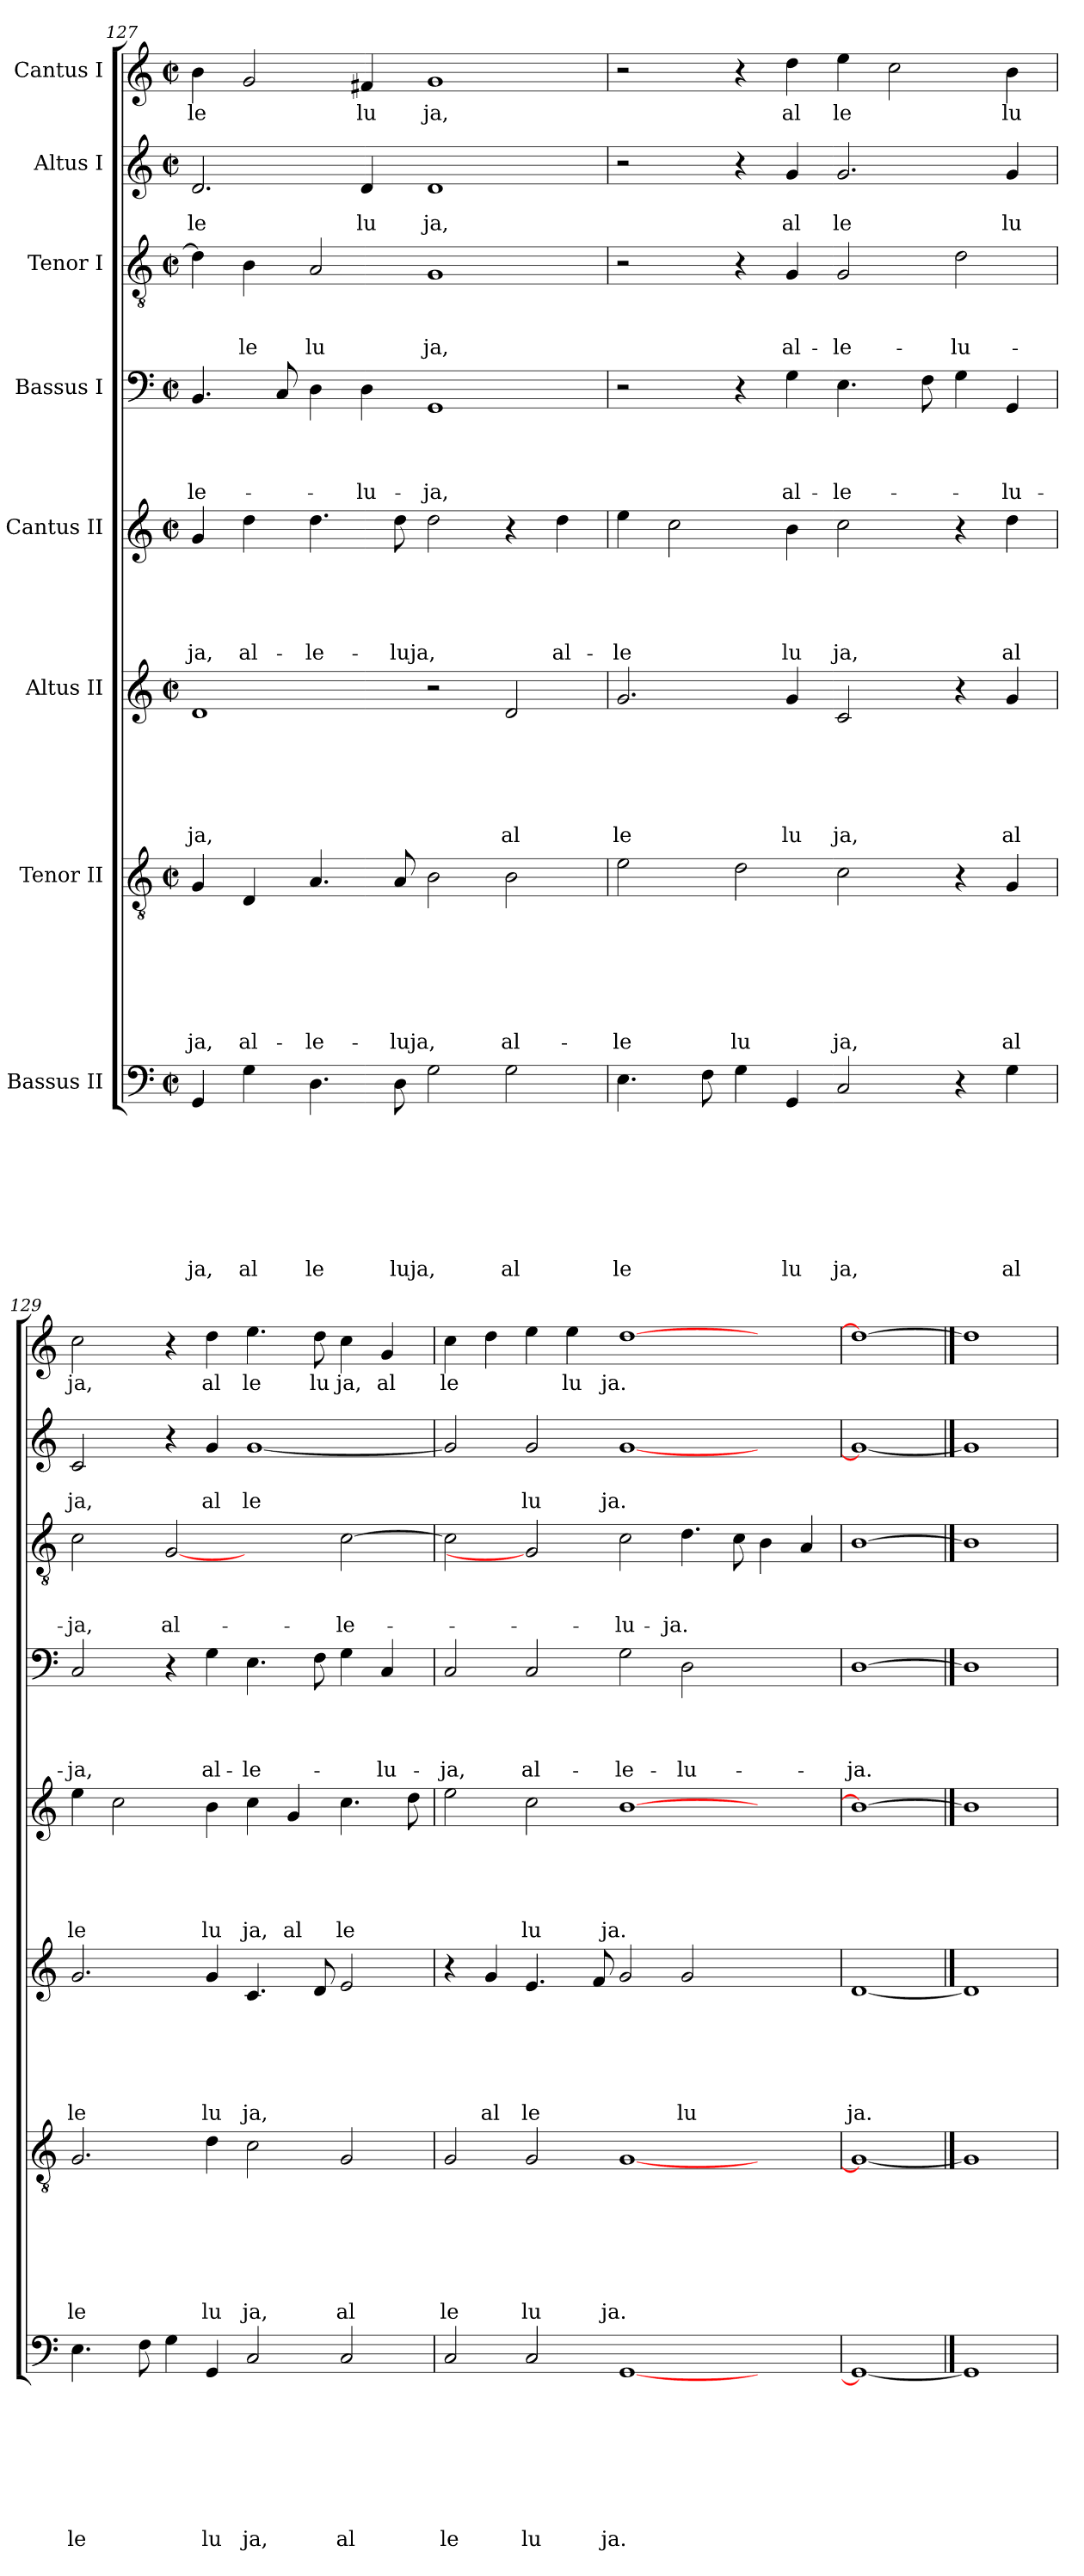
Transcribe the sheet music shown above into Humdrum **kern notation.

**kern	**text	**text	**text	**text	**text	**text	**text	**text	**kern	**text	**text	**text	**text	**text	**text	**text	**kern	**text	**text	**text	**text	**text	**text	**kern	**text	**text	**text	**text	**text	**kern	**text	**text	**text	**text	**kern	**text	**text	**text	**kern	**text	**text	**kern	**text
*part8	*part8	*part8	*part8	*part8	*part8	*part8	*part8	*part8	*part7	*part7	*part7	*part7	*part7	*part7	*part7	*part7	*part6	*part6	*part6	*part6	*part6	*part6	*part6	*part5	*part5	*part5	*part5	*part5	*part5	*part4	*part4	*part4	*part4	*part4	*part3	*part3	*part3	*part3	*part2	*part2	*part2	*part1	*part1
*staff8	*staff8	*staff8	*staff8	*staff8	*staff8	*staff8	*staff8	*staff8	*staff7	*staff7	*staff7	*staff7	*staff7	*staff7	*staff7	*staff7	*staff6	*staff6	*staff6	*staff6	*staff6	*staff6	*staff6	*staff5	*staff5	*staff5	*staff5	*staff5	*staff5	*staff4	*staff4	*staff4	*staff4	*staff4	*staff3	*staff3	*staff3	*staff3	*staff2	*staff2	*staff2	*staff1	*staff1
*I"Bassus II	*	*	*	*	*	*	*	*	*I"Tenor II	*	*	*	*	*	*	*	*I"Altus II	*	*	*	*	*	*	*I"Cantus II	*	*	*	*	*	*I"Bassus I	*	*	*	*	*I"Tenor I	*	*	*	*I"Altus I	*	*	*I"Cantus I	*
*clefF4	*	*	*	*	*	*	*	*	*clefGv2	*	*	*	*	*	*	*	*clefG2	*	*	*	*	*	*	*clefG2	*	*	*	*	*	*clefF4	*	*	*	*	*clefGv2	*	*	*	*clefG2	*	*	*clefG2	*
*k[]	*	*	*	*	*	*	*	*	*k[]	*	*	*	*	*	*	*	*k[]	*	*	*	*	*	*	*k[]	*	*	*	*	*	*k[]	*	*	*	*	*k[]	*	*	*	*k[]	*	*	*k[]	*
*C:	*	*	*	*	*	*	*	*	*C:	*	*	*	*	*	*	*	*C:	*	*	*	*	*	*	*C:	*	*	*	*	*	*C:	*	*	*	*	*C:	*	*	*	*C:	*	*	*C:	*
*M2/2	*	*	*	*	*	*	*	*	*M2/2	*	*	*	*	*	*	*	*M2/2	*	*	*	*	*	*	*M2/2	*	*	*	*	*	*M2/2	*	*	*	*	*M2/2	*	*	*	*M2/2	*	*	*M2/2	*
*met(c|)	*	*	*	*	*	*	*	*	*met(c|)	*	*	*	*	*	*	*	*met(c|)	*	*	*	*	*	*	*met(c|)	*	*	*	*	*	*met(c|)	*	*	*	*	*met(c|)	*	*	*	*met(c|)	*	*	*met(c|)	*
=127	=127	=127	=127	=127	=127	=127	=127	=127	=127	=127	=127	=127	=127	=127	=127	=127	=127	=127	=127	=127	=127	=127	=127	=127	=127	=127	=127	=127	=127	=127	=127	=127	=127	=127	=127	=127	=127	=127	=127	=127	=127	=127	=127
!	!	!	!	!	!	!	!	!LO:LY:b	!	!	!	!	!	!	!	!LO:LY:b	!	!	!	!	!	!	!LO:LY:b	!	!	!	!	!	!LO:LY:b	!	!	!	!	!LO:LY:b	!	!	!	!	!	!	!LO:LY:b	!	!LO:LY:b
4GG/	.	.	.	.	.	.	.	ja,	4G/	.	.	.	.	.	.	-ja,	1d	.	.	.	.	.	ja,	4g/	.	.	.	.	-ja,	4.BB/	.	.	.	-le-	4d\]	.	.	.	2.d/	.	le	4b\	le
!	!	!	!	!	!	!	!	!LO:LY:b	!	!	!	!	!	!	!	!LO:LY:b	!	!	!	!	!	!	!	!	!	!	!	!	!LO:LY:b	!	!	!	!	!	!	!	!	!LO:LY:b	!	!	!	!	!
4G\	.	.	.	.	.	.	.	al	4D/	.	.	.	.	.	.	al-	.	.	.	.	.	.	.	4dd\	.	.	.	.	al-	.	.	.	.	.	4B\	.	.	le	.	.	.	2g/	.
.	.	.	.	.	.	.	.	.	.	.	.	.	.	.	.	.	.	.	.	.	.	.	.	.	.	.	.	.	.	8C/	.	.	.	.	.	.	.	.	.	.	.	.	.
!	!	!	!	!	!	!	!	!LO:LY:b	!	!	!	!	!	!	!	!LO:LY:b	!	!	!	!	!	!	!	!	!	!	!	!	!LO:LY:b	!	!	!	!	!	!	!	!	!LO:LY:b	!	!	!	!	!
4.D\	.	.	.	.	.	.	.	le	4.A/	.	.	.	.	.	.	-le-	.	.	.	.	.	.	.	4.dd\	.	.	.	.	-le-	4D\	.	.	.	.	2A/	.	.	lu	.	.	.	.	.
!	!	!	!	!	!	!	!	!	!	!	!	!	!	!	!	!	!	!	!	!	!	!	!	!	!	!	!	!	!	!	!	!	!	!LO:LY:b	!	!	!	!	!	!	!LO:LY:b	!	!LO:LY:b
.	.	.	.	.	.	.	.	.	.	.	.	.	.	.	.	.	.	.	.	.	.	.	.	.	.	.	.	.	.	4D\	.	.	.	-lu-	.	.	.	.	4d/	.	lu	4f#X/	lu
!	!	!	!	!	!	!	!	!LO:LY:b	!	!	!	!	!	!	!	!LO:LY:b	!	!	!	!	!	!	!	!	!	!	!	!	!LO:LY:b	!	!	!	!	!	!	!	!	!	!	!	!	!	!
8D\	.	.	.	.	.	.	.	luja,	8A/	.	.	.	.	.	.	-luja,	.	.	.	.	.	.	.	8dd\	.	.	.	.	-luja,	.	.	.	.	.	.	.	.	.	.	.	.	.	.
!	!	!	!	!	!	!	!	!	!	!	!	!	!	!	!	!	!	!	!	!	!	!	!	!	!	!	!	!	!	!	!	!	!	!LO:LY:b	!	!	!	!LO:LY:b	!	!	!LO:LY:b	!	!LO:LY:b
2G\	.	.	.	.	.	.	.	.	2B\	.	.	.	.	.	.	.	2r	.	.	.	.	.	.	2dd\	.	.	.	.	.	1GG	.	.	.	-ja,	1G	.	.	ja,	1d	.	ja,	1g	ja,
!	!	!	!	!	!	!	!	!LO:LY:b	!	!	!	!	!	!	!	!LO:LY:b	!	!	!	!	!	!	!LO:LY:b	!	!	!	!	!	!	!	!	!	!	!	!	!	!	!	!	!	!	!	!
2G\	.	.	.	.	.	.	.	al	2B\	.	.	.	.	.	.	al-	2d/	.	.	.	.	.	al	4r	.	.	.	.	.	.	.	.	.	.	.	.	.	.	.	.	.	.	.
!	!	!	!	!	!	!	!	!	!	!	!	!	!	!	!	!	!	!	!	!	!	!	!	!	!	!	!	!	!LO:LY:b	!	!	!	!	!	!	!	!	!	!	!	!	!	!
.	.	.	.	.	.	.	.	.	.	.	.	.	.	.	.	.	.	.	.	.	.	.	.	4dd\	.	.	.	.	al-	.	.	.	.	.	.	.	.	.	.	.	.	.	.
!!LO:LB:g=z
=128	=128	=128	=128	=128	=128	=128	=128	=128	=128	=128	=128	=128	=128	=128	=128	=128	=128	=128	=128	=128	=128	=128	=128	=128	=128	=128	=128	=128	=128	=128	=128	=128	=128	=128	=128	=128	=128	=128	=128	=128	=128	=128	=128
!	!	!	!	!	!	!	!	!LO:LY:b	!	!	!	!	!	!	!	!LO:LY:b	!	!	!	!	!	!	!LO:LY:b	!	!	!	!	!	!LO:LY:b	!	!	!	!	!	!	!	!	!	!	!	!	!	!
4.E\	.	.	.	.	.	.	.	le	2e\	.	.	.	.	.	.	-le	2.g/	.	.	.	.	.	le	4ee\	.	.	.	.	-le	2r	.	.	.	.	2r	.	.	.	2r	.	.	2r	.
.	.	.	.	.	.	.	.	.	.	.	.	.	.	.	.	.	.	.	.	.	.	.	.	2cc\	.	.	.	.	.	.	.	.	.	.	.	.	.	.	.	.	.	.	.
8F\	.	.	.	.	.	.	.	.	.	.	.	.	.	.	.	.	.	.	.	.	.	.	.	.	.	.	.	.	.	.	.	.	.	.	.	.	.	.	.	.	.	.	.
!	!	!	!	!	!	!	!	!	!	!	!	!	!	!	!	!LO:LY:b	!	!	!	!	!	!	!	!	!	!	!	!	!	!	!	!	!	!	!	!	!	!	!	!	!	!	!
4G\	.	.	.	.	.	.	.	.	2d\	.	.	.	.	.	.	lu	.	.	.	.	.	.	.	.	.	.	.	.	.	4r	.	.	.	.	4r	.	.	.	4r	.	.	4r	.
!	!	!	!	!	!	!	!	!LO:LY:b	!	!	!	!	!	!	!	!	!	!	!	!	!	!	!LO:LY:b	!	!	!	!	!	!LO:LY:b	!	!	!	!	!LO:LY:b	!	!	!	!LO:LY:b	!	!	!LO:LY:b	!	!LO:LY:b
4GG/	.	.	.	.	.	.	.	lu	.	.	.	.	.	.	.	.	4g/	.	.	.	.	.	lu	4b\	.	.	.	.	lu	4G\	.	.	.	al-	4G/	.	.	al-	4g/	.	al	4dd\	al
!	!	!	!	!	!	!	!	!LO:LY:b	!	!	!	!	!	!	!	!LO:LY:b	!	!	!	!	!	!	!LO:LY:b	!	!	!	!	!	!LO:LY:b	!	!	!	!	!LO:LY:b	!	!	!	!LO:LY:b	!	!	!LO:LY:b	!	!LO:LY:b
2C/	.	.	.	.	.	.	.	ja,	2c\	.	.	.	.	.	.	ja,	2c/	.	.	.	.	.	ja,	2cc\	.	.	.	.	ja,	4.E\	.	.	.	-le-	2G/	.	.	-le-	2.g/	.	le	4ee\	le
.	.	.	.	.	.	.	.	.	.	.	.	.	.	.	.	.	.	.	.	.	.	.	.	.	.	.	.	.	.	.	.	.	.	.	.	.	.	.	.	.	.	2cc\	.
.	.	.	.	.	.	.	.	.	.	.	.	.	.	.	.	.	.	.	.	.	.	.	.	.	.	.	.	.	.	8F\	.	.	.	.	.	.	.	.	.	.	.	.	.
!	!	!	!	!	!	!	!	!	!	!	!	!	!	!	!	!	!	!	!	!	!	!	!	!	!	!	!	!	!	!	!	!	!	!	!	!	!	!LO:LY:b	!	!	!	!	!
4r	.	.	.	.	.	.	.	.	4r	.	.	.	.	.	.	.	4r	.	.	.	.	.	.	4r	.	.	.	.	.	4G\	.	.	.	.	2d\	.	.	-lu-	.	.	.	.	.
!	!	!	!	!	!	!	!	!LO:LY:b	!	!	!	!	!	!	!	!LO:LY:b	!	!	!	!	!	!	!LO:LY:b	!	!	!	!	!	!LO:LY:b	!	!	!	!	!LO:LY:b	!	!	!	!	!	!	!LO:LY:b	!	!LO:LY:b
4G\	.	.	.	.	.	.	.	al	4G/	.	.	.	.	.	.	al	4g/	.	.	.	.	.	al	4dd\	.	.	.	.	al	4GG/	.	.	.	-lu-	.	.	.	.	4g/	.	lu	4b\	lu
=129	=129	=129	=129	=129	=129	=129	=129	=129	=129	=129	=129	=129	=129	=129	=129	=129	=129	=129	=129	=129	=129	=129	=129	=129	=129	=129	=129	=129	=129	=129	=129	=129	=129	=129	=129	=129	=129	=129	=129	=129	=129	=129	=129
!	!	!	!	!	!	!	!	!LO:LY:b	!	!	!	!	!	!	!	!LO:LY:b	!	!	!	!	!	!	!LO:LY:b	!	!	!	!	!	!LO:LY:b	!	!	!	!	!LO:LY:b	!	!	!	!LO:LY:b	!	!	!LO:LY:b	!	!LO:LY:b
4.E\	.	.	.	.	.	.	.	le	2.G/	.	.	.	.	.	.	le	2.g/	.	.	.	.	.	le	4ee\	.	.	.	.	le	2C/	.	.	.	-ja,	2c\	.	.	-ja,	2c/	.	ja,	2cc\	ja,
.	.	.	.	.	.	.	.	.	.	.	.	.	.	.	.	.	.	.	.	.	.	.	.	2cc\	.	.	.	.	.	.	.	.	.	.	.	.	.	.	.	.	.	.	.
8F\	.	.	.	.	.	.	.	.	.	.	.	.	.	.	.	.	.	.	.	.	.	.	.	.	.	.	.	.	.	.	.	.	.	.	.	.	.	.	.	.	.	.	.
!	!	!	!	!	!	!	!	!	!	!	!	!	!	!	!	!	!	!	!	!	!	!	!	!	!	!	!	!	!	!	!	!	!	!	!	!	!	!LO:LY:b	!	!	!	!	!
4G\	.	.	.	.	.	.	.	.	.	.	.	.	.	.	.	.	.	.	.	.	.	.	.	.	.	.	.	.	.	4r	.	.	.	.	[2G	.	.	al-	4r	.	.	4r	.
!	!	!	!	!	!	!	!	!LO:LY:b	!	!	!	!	!	!	!	!LO:LY:b	!	!	!	!	!	!	!LO:LY:b	!	!	!	!	!	!LO:LY:b	!	!	!	!	!LO:LY:b	!	!	!	!	!	!	!LO:LY:b	!	!LO:LY:b
4GG/	.	.	.	.	.	.	.	lu	4d\	.	.	.	.	.	.	lu	4g/	.	.	.	.	.	lu	4b\	.	.	.	.	lu	4G\	.	.	.	al-	.	.	.	.	4g/	.	al	4dd\	al
!	!	!	!	!	!	!	!	!LO:LY:b	!	!	!	!	!	!	!	!LO:LY:b	!	!	!	!	!	!	!LO:LY:b	!	!	!	!	!	!LO:LY:b	!	!	!	!	!LO:LY:b	!	!	!	!	!	!	!LO:LY:b	!	!LO:LY:b
2C/	.	.	.	.	.	.	.	ja,	2c\	.	.	.	.	.	.	ja,	4.c/	.	.	.	.	.	ja,	4cc\	.	.	.	.	ja,	4.E\	.	.	.	-le-	2ryy	.	.	.	[<1g	.	le	4.ee\	le
!	!	!	!	!	!	!	!	!	!	!	!	!	!	!	!	!	!	!	!	!	!	!	!	!	!	!	!	!	!LO:LY:b	!	!	!	!	!	!	!	!	!	!	!	!	!	!
.	.	.	.	.	.	.	.	.	.	.	.	.	.	.	.	.	.	.	.	.	.	.	.	4g/	.	.	.	.	al	.	.	.	.	.	.	.	.	.	.	.	.	.	.
!	!	!	!	!	!	!	!	!	!	!	!	!	!	!	!	!	!	!	!	!	!	!	!	!	!	!	!	!	!	!	!	!	!	!	!	!	!	!	!	!	!	!	!LO:LY:b
.	.	.	.	.	.	.	.	.	.	.	.	.	.	.	.	.	8d/	.	.	.	.	.	.	.	.	.	.	.	.	8F\	.	.	.	.	.	.	.	.	.	.	.	8dd\	lu
!	!	!	!	!	!	!	!	!LO:LY:b	!	!	!	!	!	!	!	!LO:LY:b	!	!	!	!	!	!	!	!	!	!	!	!	!LO:LY:b	!	!	!	!	!	!	!	!	!LO:LY:b	!	!	!	!	!LO:LY:b
2C/	.	.	.	.	.	.	.	al	2G/	.	.	.	.	.	.	al	2e/	.	.	.	.	.	.	4.cc\	.	.	.	.	le	4G\	.	.	.	.	[>2c\	.	.	-le-	.	.	.	4cc\	ja,
!	!	!	!	!	!	!	!	!	!	!	!	!	!	!	!	!	!	!	!	!	!	!	!	!	!	!	!	!	!	!	!	!	!	!LO:LY:b	!	!	!	!	!	!	!	!	!LO:LY:b
.	.	.	.	.	.	.	.	.	.	.	.	.	.	.	.	.	.	.	.	.	.	.	.	.	.	.	.	.	.	4C/	.	.	.	-lu-	.	.	.	.	.	.	.	4g/	al
.	.	.	.	.	.	.	.	.	.	.	.	.	.	.	.	.	.	.	.	.	.	.	.	8dd\	.	.	.	.	.	.	.	.	.	.	.	.	.	.	.	.	.	.	.
=130	=130	=130	=130	=130	=130	=130	=130	=130	=130	=130	=130	=130	=130	=130	=130	=130	=130	=130	=130	=130	=130	=130	=130	=130	=130	=130	=130	=130	=130	=130	=130	=130	=130	=130	=130	=130	=130	=130	=130	=130	=130	=130	=130
!	!	!	!	!	!	!	!	!LO:LY:b	!	!	!	!	!	!	!	!LO:LY:b	!	!	!	!	!	!	!	!	!	!	!	!	!	!	!	!	!	!LO:LY:b	!	!	!	!	!	!	!	!	!LO:LY:b
2C/	.	.	.	.	.	.	.	le	2G/	.	.	.	.	.	.	le	4r	.	.	.	.	.	.	2ee\	.	.	.	.	.	2C/	.	.	.	-ja,	2c\]	.	.	.	2g/]	.	.	4cc\	le
!	!	!	!	!	!	!	!	!	!	!	!	!	!	!	!	!	!	!	!	!	!	!	!LO:LY:b	!	!	!	!	!	!	!	!	!	!	!	!	!	!	!	!	!	!	!	!
.	.	.	.	.	.	.	.	.	.	.	.	.	.	.	.	.	4g/	.	.	.	.	.	al	.	.	.	.	.	.	.	.	.	.	.	.	.	.	.	.	.	.	4dd\	.
!	!	!	!	!	!	!	!	!LO:LY:b	!	!	!	!	!	!	!	!LO:LY:b	!	!	!	!	!	!	!LO:LY:b	!	!	!	!	!	!LO:LY:b	!	!	!	!	!LO:LY:b	!	!	!	!	!	!	!LO:LY:b	!	!
2C/	.	.	.	.	.	.	.	lu	2G/	.	.	.	.	.	.	lu	4.e/	.	.	.	.	.	le	2cc\	.	.	.	.	lu	2C/	.	.	.	al-	2G]	.	.	.	2g/	.	lu	4ee\	.
!	!	!	!	!	!	!	!	!	!	!	!	!	!	!	!	!	!	!	!	!	!	!	!	!	!	!	!	!	!	!	!	!	!	!	!	!	!	!	!	!	!	!	!LO:LY:b
.	.	.	.	.	.	.	.	.	.	.	.	.	.	.	.	.	.	.	.	.	.	.	.	.	.	.	.	.	.	.	.	.	.	.	.	.	.	.	.	.	.	4ee\	lu
.	.	.	.	.	.	.	.	.	.	.	.	.	.	.	.	.	8f/	.	.	.	.	.	.	.	.	.	.	.	.	.	.	.	.	.	.	.	.	.	.	.	.	.	.
!	!	!	!	!	!	!	!	!LO:LY:b	!	!	!	!	!	!	!	!LO:LY:b	!	!	!	!	!	!	!	!	!	!	!	!	!LO:LY:b	!	!	!	!	!LO:LY:b	!	!	!	!LO:LY:b	!	!	!LO:LY:b	!	!LO:LY:b
[<1GG	.	.	.	.	.	.	.	ja.	[<1G	.	.	.	.	.	.	ja.	2g/	.	.	.	.	.	.	[>1b	.	.	.	.	ja.	2G\	.	.	.	-le-	2c\	.	.	-lu-	[<1g	.	ja.	[>1dd	ja.
!	!	!	!	!	!	!	!	!	!	!	!	!	!	!	!	!	!	!	!	!	!	!	!LO:LY:b	!	!	!	!	!	!	!	!	!	!	!LO:LY:b	!	!	!	!LO:LY:b	!	!	!	!	!
.	.	.	.	.	.	.	.	.	.	.	.	.	.	.	.	.	2g/	.	.	.	.	.	lu	.	.	.	.	.	.	2D\	.	.	.	-lu-	4.d\	.	.	-ja.	.	.	.	.	.
.	.	.	.	.	.	.	.	.	.	.	.	.	.	.	.	.	.	.	.	.	.	.	.	.	.	.	.	.	.	.	.	.	.	.	8c\	.	.	.	.	.	.	.	.
2ryy	.	.	.	.	.	.	.	.	2ryy	.	.	.	.	.	.	.	2ryy	.	.	.	.	.	.	2ryy	.	.	.	.	.	2ryy	.	.	.	.	4B\	.	.	.	2ryy	.	.	2ryy	.
.	.	.	.	.	.	.	.	.	.	.	.	.	.	.	.	.	.	.	.	.	.	.	.	.	.	.	.	.	.	.	.	.	.	.	4A/	.	.	.	.	.	.	.	.
=131	=131	=131	=131	=131	=131	=131	=131	=131	=131	=131	=131	=131	=131	=131	=131	=131	=131	=131	=131	=131	=131	=131	=131	=131	=131	=131	=131	=131	=131	=131	=131	=131	=131	=131	=131	=131	=131	=131	=131	=131	=131	=131	=131
!	!	!	!	!	!	!	!	!	!	!	!	!	!	!	!	!	!	!	!	!	!	!	!LO:LY:b	!	!	!	!	!	!	!	!	!	!	!LO:LY:b	!	!	!	!	!	!	!	!	!
1GG_	.	.	.	.	.	.	.	.	1G_	.	.	.	.	.	.	.	[1d	.	.	.	.	.	ja.	1b_	.	.	.	.	.	[1D	.	.	.	-ja.	[1B	.	.	.	1g_	.	.	1dd_	.
==132	==132	==132	==132	==132	==132	==132	==132	==132	==132	==132	==132	==132	==132	==132	==132	==132	==132	==132	==132	==132	==132	==132	==132	==132	==132	==132	==132	==132	==132	==132	==132	==132	==132	==132	==132	==132	==132	==132	==132	==132	==132	==132	==132
1GG]	.	.	.	.	.	.	.	.	1G]	.	.	.	.	.	.	.	1d]	.	.	.	.	.	.	1b]	.	.	.	.	.	1D]	.	.	.	.	1B]	.	.	.	1g]	.	.	1dd]	.
=	=	=	=	=	=	=	=	=	=	=	=	=	=	=	=	=	=	=	=	=	=	=	=	=	=	=	=	=	=	=	=	=	=	=	=	=	=	=	=	=	=	=	=
*-	*-	*-	*-	*-	*-	*-	*-	*-	*-	*-	*-	*-	*-	*-	*-	*-	*-	*-	*-	*-	*-	*-	*-	*-	*-	*-	*-	*-	*-	*-	*-	*-	*-	*-	*-	*-	*-	*-	*-	*-	*-	*-	*-
